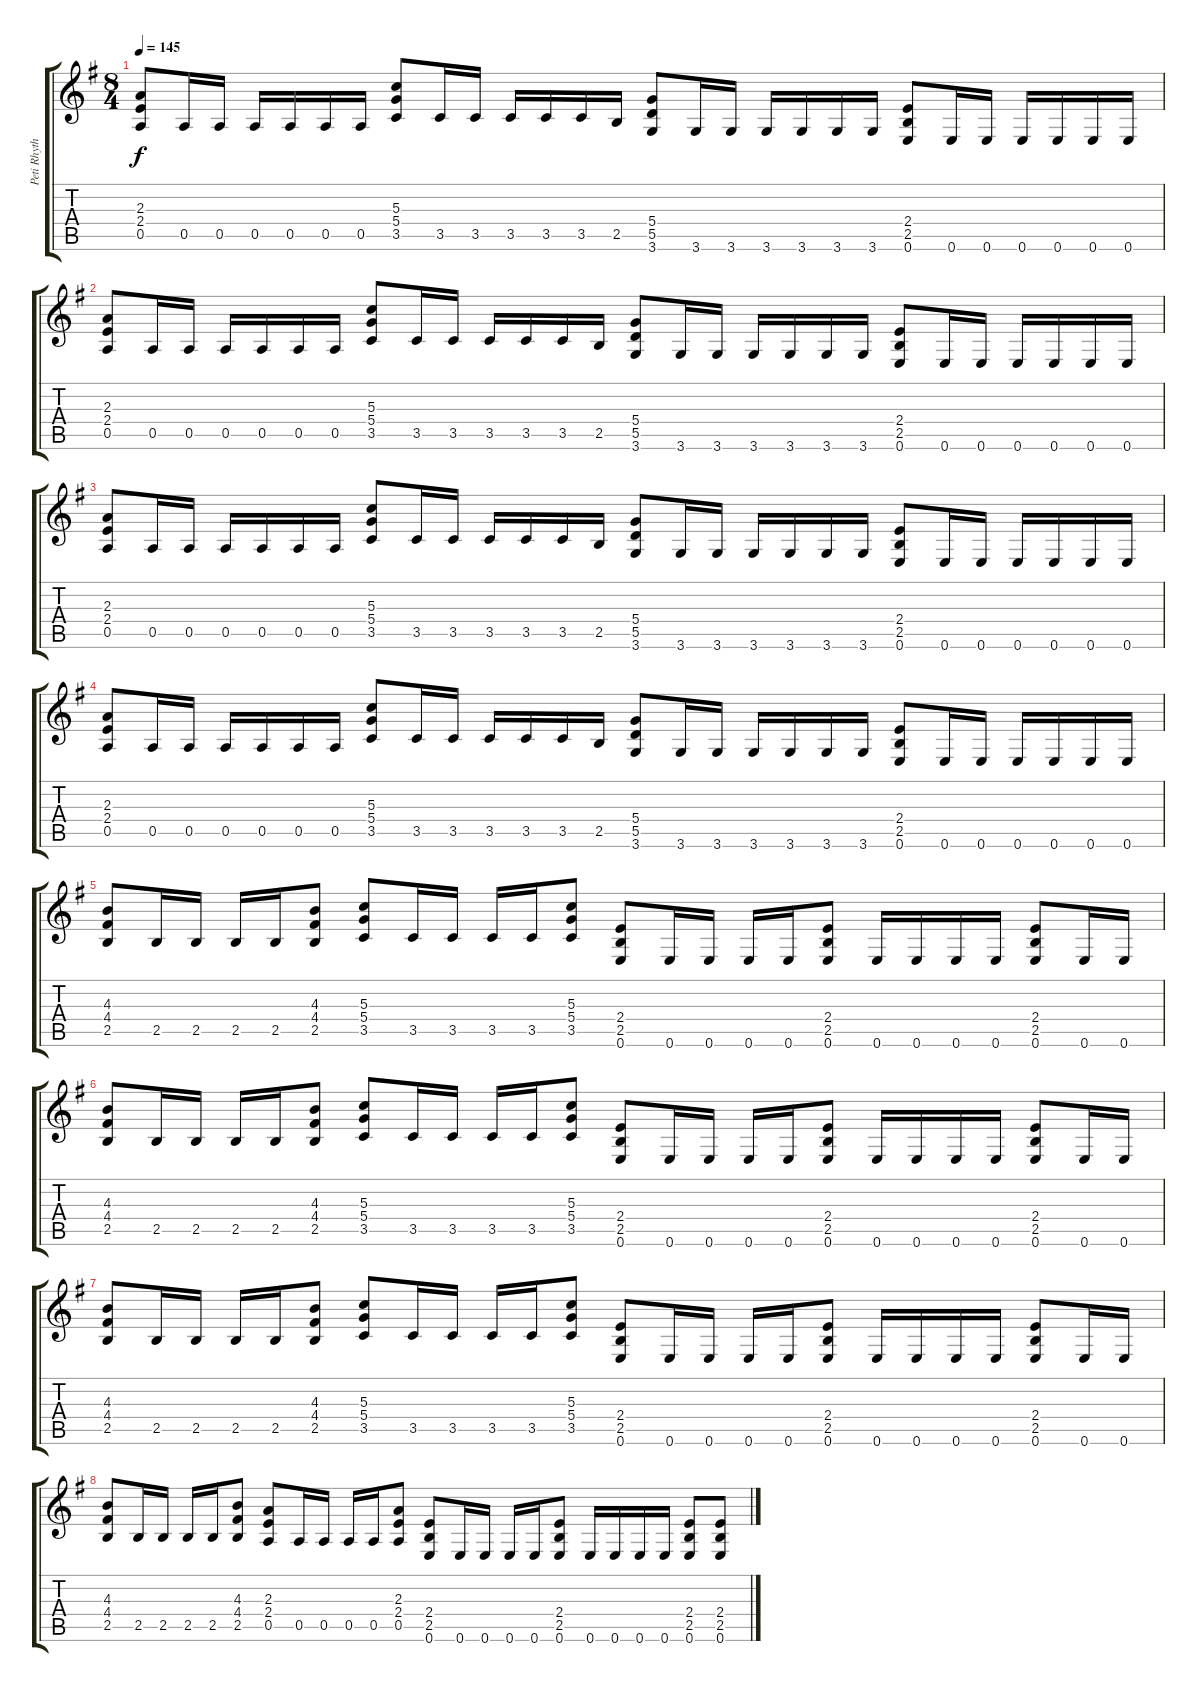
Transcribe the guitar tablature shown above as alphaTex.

\track ("Peti Rhythm" "Peti Rhyth") {instrument distortionguitar}
\staff {score tabs}
\tuning (E4 B3 G3 D3 A2 E2) {hide}
\ts (8 4)
\tempo 145
\clef g2
\ks eminor
(2.3 2.4 0.5).8{dy f} 0.5.16 0.5.16 0.5.16 0.5.16 0.5.16 0.5.16 (5.3 5.4 3.5).8 3.5.16 3.5.16 3.5.16 3.5.16 3.5.16 2.5.16 (5.4 5.5 3.6).8 3.6.16 3.6.16 3.6.16 3.6.16 3.6.16 3.6.16 (2.4 2.5 0.6).8 0.6.16 0.6.16 0.6.16 0.6.16 0.6.16 0.6.16 |
(2.3 2.4 0.5).8 0.5.16 0.5.16 0.5.16 0.5.16 0.5.16 0.5.16 (5.3 5.4 3.5).8 3.5.16 3.5.16 3.5.16 3.5.16 3.5.16 2.5.16 (5.4 5.5 3.6).8 3.6.16 3.6.16 3.6.16 3.6.16 3.6.16 3.6.16 (2.4 2.5 0.6).8 0.6.16 0.6.16 0.6.16 0.6.16 0.6.16 0.6.16 |
(2.3 2.4 0.5).8 0.5.16 0.5.16 0.5.16 0.5.16 0.5.16 0.5.16 (5.3 5.4 3.5).8 3.5.16 3.5.16 3.5.16 3.5.16 3.5.16 2.5.16 (5.4 5.5 3.6).8 3.6.16 3.6.16 3.6.16 3.6.16 3.6.16 3.6.16 (2.4 2.5 0.6).8 0.6.16 0.6.16 0.6.16 0.6.16 0.6.16 0.6.16 |
(2.3 2.4 0.5).8 0.5.16 0.5.16 0.5.16 0.5.16 0.5.16 0.5.16 (5.3 5.4 3.5).8 3.5.16 3.5.16 3.5.16 3.5.16 3.5.16 2.5.16 (5.4 5.5 3.6).8 3.6.16 3.6.16 3.6.16 3.6.16 3.6.16 3.6.16 (2.4 2.5 0.6).8 0.6.16 0.6.16 0.6.16 0.6.16 0.6.16 0.6.16 |
(4.3 4.4 2.5).8 2.5.16 2.5.16 2.5.16 2.5.16 (4.3 4.4 2.5).8 (5.3 5.4 3.5).8 3.5.16 3.5.16 3.5.16 3.5.16 (5.3 5.4 3.5).8 (2.4 2.5 0.6).8 0.6.16 0.6.16 0.6.16 0.6.16 (2.4 2.5 0.6).8 0.6.16 0.6.16 0.6.16 0.6.16 (2.4 2.5 0.6).8 0.6.16 0.6.16 |
(4.3 4.4 2.5).8 2.5.16 2.5.16 2.5.16 2.5.16 (4.3 4.4 2.5).8 (5.3 5.4 3.5).8 3.5.16 3.5.16 3.5.16 3.5.16 (5.3 5.4 3.5).8 (2.4 2.5 0.6).8 0.6.16 0.6.16 0.6.16 0.6.16 (2.4 2.5 0.6).8 0.6.16 0.6.16 0.6.16 0.6.16 (2.4 2.5 0.6).8 0.6.16 0.6.16 |
(4.3 4.4 2.5).8 2.5.16 2.5.16 2.5.16 2.5.16 (4.3 4.4 2.5).8 (5.3 5.4 3.5).8 3.5.16 3.5.16 3.5.16 3.5.16 (5.3 5.4 3.5).8 (2.4 2.5 0.6).8 0.6.16 0.6.16 0.6.16 0.6.16 (2.4 2.5 0.6).8 0.6.16 0.6.16 0.6.16 0.6.16 (2.4 2.5 0.6).8 0.6.16 0.6.16 |
(4.3 4.4 2.5).8 2.5.16 2.5.16 2.5.16 2.5.16 (4.3 4.4 2.5).8 (2.3 2.4 0.5).8 0.5.16 0.5.16 0.5.16 0.5.16 (2.3 2.4 0.5).8 (2.4 2.5 0.6).8 0.6.16 0.6.16 0.6.16 0.6.16 (2.4 2.5 0.6).8 0.6.16 0.6.16 0.6.16 0.6.16 (2.4 2.5 0.6).8 (2.4 2.5 0.6).8
